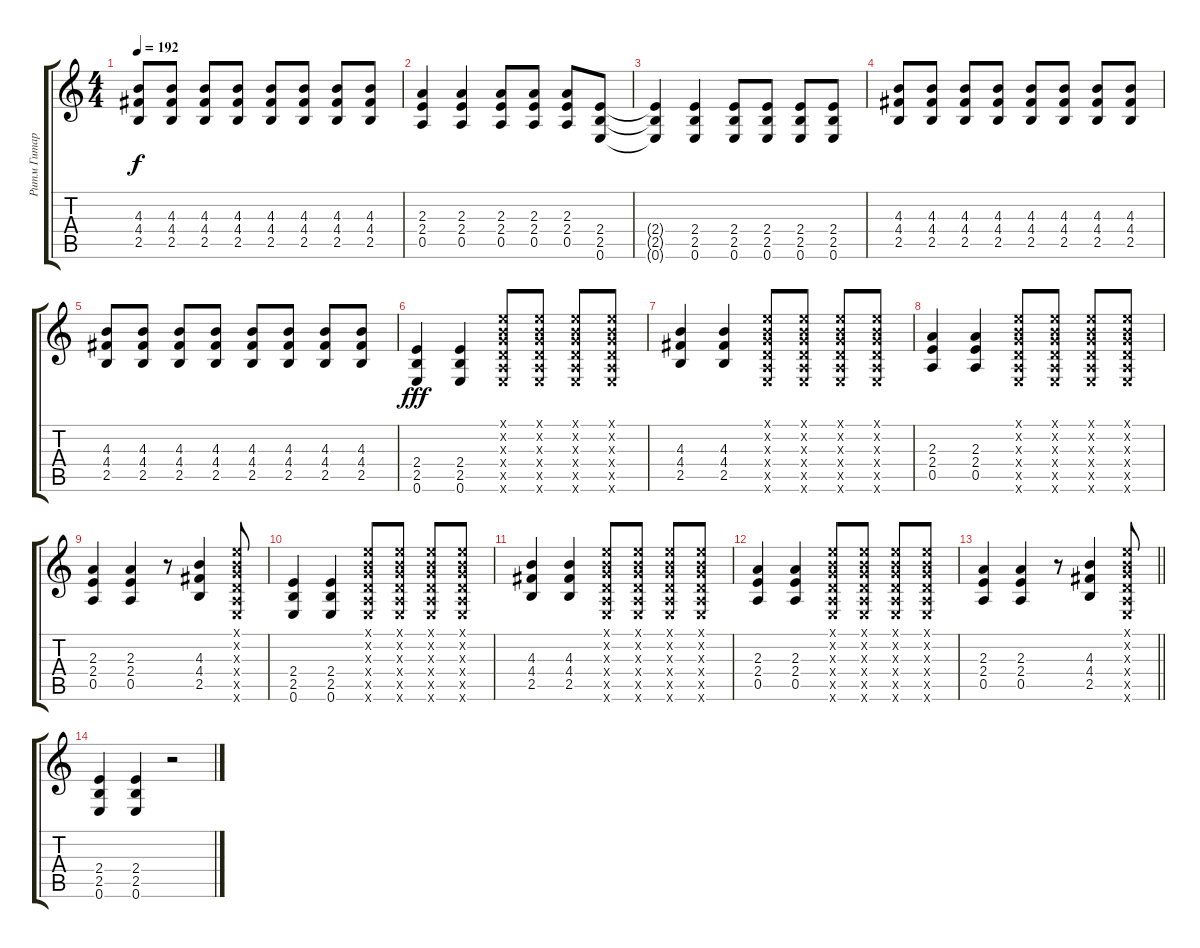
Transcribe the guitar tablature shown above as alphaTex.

\track ("Ритм Гитара (Bizzy D)" "Ритм Гитар") {instrument overdrivenguitar}
\staff {score tabs}
\tuning (E4 B3 G3 D3 A2 E2) {hide}
\ts (4 4)
\tempo 192
\clef g2
\ks c
(4.3 4.4 2.5).8{dy f} (4.3 4.4 2.5).8 (4.3 4.4 2.5).8 (4.3 4.4 2.5).8 (4.3 4.4 2.5).8 (4.3 4.4 2.5).8 (4.3 4.4 2.5).8 (4.3 4.4 2.5).8 |
(2.3 2.4 0.5).4 (2.3 2.4 0.5).4 (2.3 2.4 0.5).8 (2.3 2.4 0.5).8 (2.3 2.4 0.5).8 (2.4 2.5 0.6).8 |
(2.4{t} 2.5{t} 0.6{t}).4 (2.4 2.5 0.6).4 (2.4 2.5 0.6).8 (2.4 2.5 0.6).8 (2.4 2.5 0.6).8 (2.4 2.5 0.6).8 |
(4.3 4.4 2.5).8 (4.3 4.4 2.5).8 (4.3 4.4 2.5).8 (4.3 4.4 2.5).8 (4.3 4.4 2.5).8 (4.3 4.4 2.5).8 (4.3 4.4 2.5).8 (4.3 4.4 2.5).8 |
(4.3 4.4 2.5).8 (4.3 4.4 2.5).8 (4.3 4.4 2.5).8 (4.3 4.4 2.5).8 (4.3 4.4 2.5).8 (4.3 4.4 2.5).8 (4.3 4.4 2.5).8 (4.3 4.4 2.5).8 |
(2.4 2.5 0.6).4{dy fff} (2.4 2.5 0.6).4 (0.1{x} 0.2{x} 0.3{x} 0.4{x} 0.5{x} 0.6{x}).8 (0.1{x} 0.2{x} 0.3{x} 0.4{x} 0.5{x} 0.6{x}).8 (0.1{x} 0.2{x} 0.3{x} 0.4{x} 0.5{x} 0.6{x}).8 (0.1{x} 0.2{x} 0.3{x} 0.4{x} 0.5{x} 0.6{x}).8 |
(4.3 4.4 2.5).4 (4.3 4.4 2.5).4 (0.1{x} 0.2{x} 0.3{x} 0.4{x} 0.5{x} 0.6{x}).8 (0.1{x} 0.2{x} 0.3{x} 0.4{x} 0.5{x} 0.6{x}).8 (0.1{x} 0.2{x} 0.3{x} 0.4{x} 0.5{x} 0.6{x}).8 (0.1{x} 0.2{x} 0.3{x} 0.4{x} 0.5{x} 0.6{x}).8 |
(2.3 2.4 0.5).4 (2.3 2.4 0.5).4 (0.1{x} 0.2{x} 0.3{x} 0.4{x} 0.5{x} 0.6{x}).8 (0.1{x} 0.2{x} 0.3{x} 0.4{x} 0.5{x} 0.6{x}).8 (0.1{x} 0.2{x} 0.3{x} 0.4{x} 0.5{x} 0.6{x}).8 (0.1{x} 0.2{x} 0.3{x} 0.4{x} 0.5{x} 0.6{x}).8 |
(2.3 2.4 0.5).4 (2.3 2.4 0.5).4 r.8 (4.3 4.4 2.5).4 (0.1{x} 0.2{x} 0.3{x} 0.4{x} 0.5{x} 0.6{x}).8 |
(2.4 2.5 0.6).4 (2.4 2.5 0.6).4 (0.1{x} 0.2{x} 0.3{x} 0.4{x} 0.5{x} 0.6{x}).8 (0.1{x} 0.2{x} 0.3{x} 0.4{x} 0.5{x} 0.6{x}).8 (0.1{x} 0.2{x} 0.3{x} 0.4{x} 0.5{x} 0.6{x}).8 (0.1{x} 0.2{x} 0.3{x} 0.4{x} 0.5{x} 0.6{x}).8 |
(4.3 4.4 2.5).4 (4.3 4.4 2.5).4 (0.1{x} 0.2{x} 0.3{x} 0.4{x} 0.5{x} 0.6{x}).8 (0.1{x} 0.2{x} 0.3{x} 0.4{x} 0.5{x} 0.6{x}).8 (0.1{x} 0.2{x} 0.3{x} 0.4{x} 0.5{x} 0.6{x}).8 (0.1{x} 0.2{x} 0.3{x} 0.4{x} 0.5{x} 0.6{x}).8 |
(2.3 2.4 0.5).4 (2.3 2.4 0.5).4 (0.1{x} 0.2{x} 0.3{x} 0.4{x} 0.5{x} 0.6{x}).8 (0.1{x} 0.2{x} 0.3{x} 0.4{x} 0.5{x} 0.6{x}).8 (0.1{x} 0.2{x} 0.3{x} 0.4{x} 0.5{x} 0.6{x}).8 (0.1{x} 0.2{x} 0.3{x} 0.4{x} 0.5{x} 0.6{x}).8 |
\barLineRight lightlight
(2.3 2.4 0.5).4 (2.3 2.4 0.5).4 r.8 (4.3 4.4 2.5).4 (0.1{x} 0.2{x} 0.3{x} 0.4{x} 0.5{x} 0.6{x}).8 |
(2.4 2.5 0.6).4 (2.4 2.5 0.6).4 r.2
